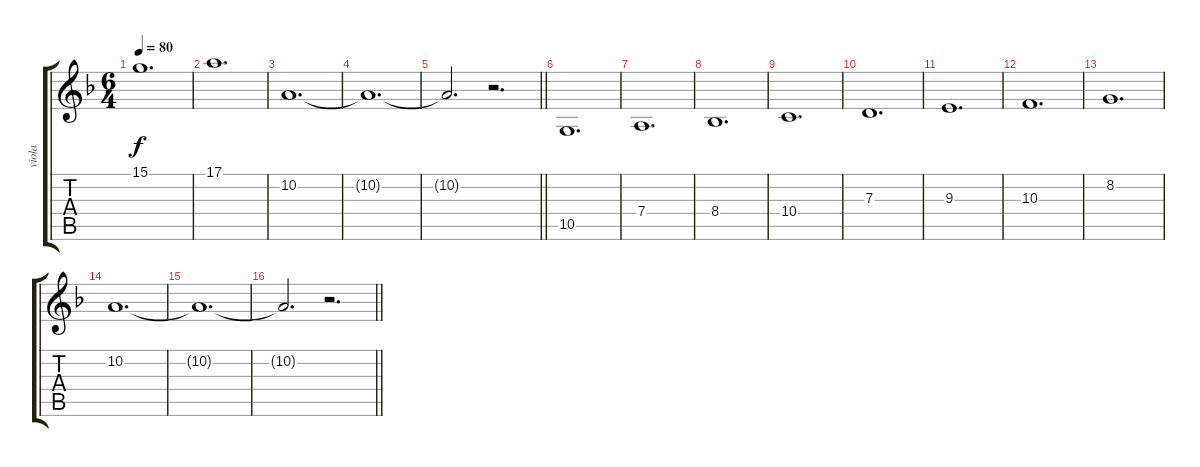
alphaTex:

\track ("viola" "viola") {instrument synthstrings1}
\staff {score tabs}
\tuning (E4 B3 G3 D3 A2 E2) {hide}
\ts (6 4)
\tempo 80
\clef g2
\ks f
15.1.1{d dy f} |
17.1.1{d} |
10.2.1{d} |
10.2{t}.1{d} |
\barLineRight lightlight
10.2{t}.2{d} r.2{d} |
10.5.1{d} |
7.4.1{d} |
8.4.1{d} |
10.4.1{d} |
7.3.1{d} |
9.3.1{d} |
10.3.1{d} |
8.2.1{d} |
10.2.1{d} |
10.2{t}.1{d} |
\barLineRight lightlight
10.2{t}.2{d} r.2{d}
